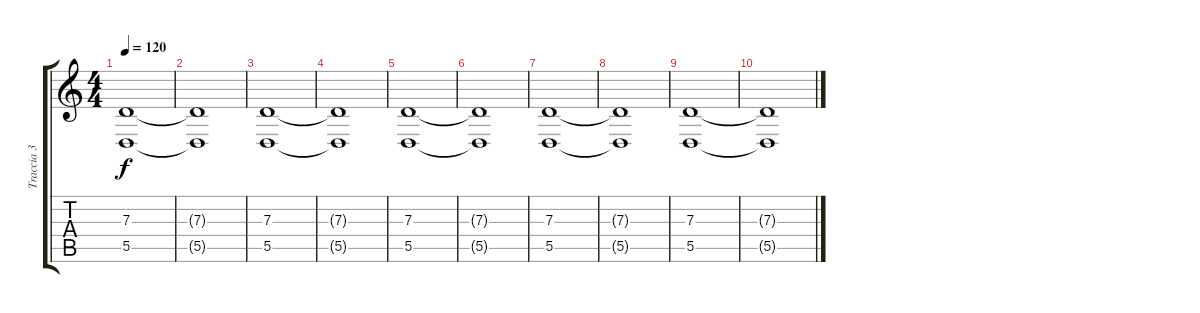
\track ("Traccia 3" "Traccia 3") {instrument seashore}
\staff {score tabs}
\tuning (E4 B3 G3 D3 A2 E2) {hide}
\ts (4 4)
\tempo 120
\clef g2
\ks c
(7.3 5.5).1{dy f} |
(7.3{t} 5.5{t}).1 |
(7.3 5.5).1 |
(7.3{t} 5.5{t}).1 |
(7.3 5.5).1 |
(7.3{t} 5.5{t}).1 |
(7.3 5.5).1 |
(7.3{t} 5.5{t}).1 |
(7.3 5.5).1 |
(7.3{t} 5.5{t}).1
